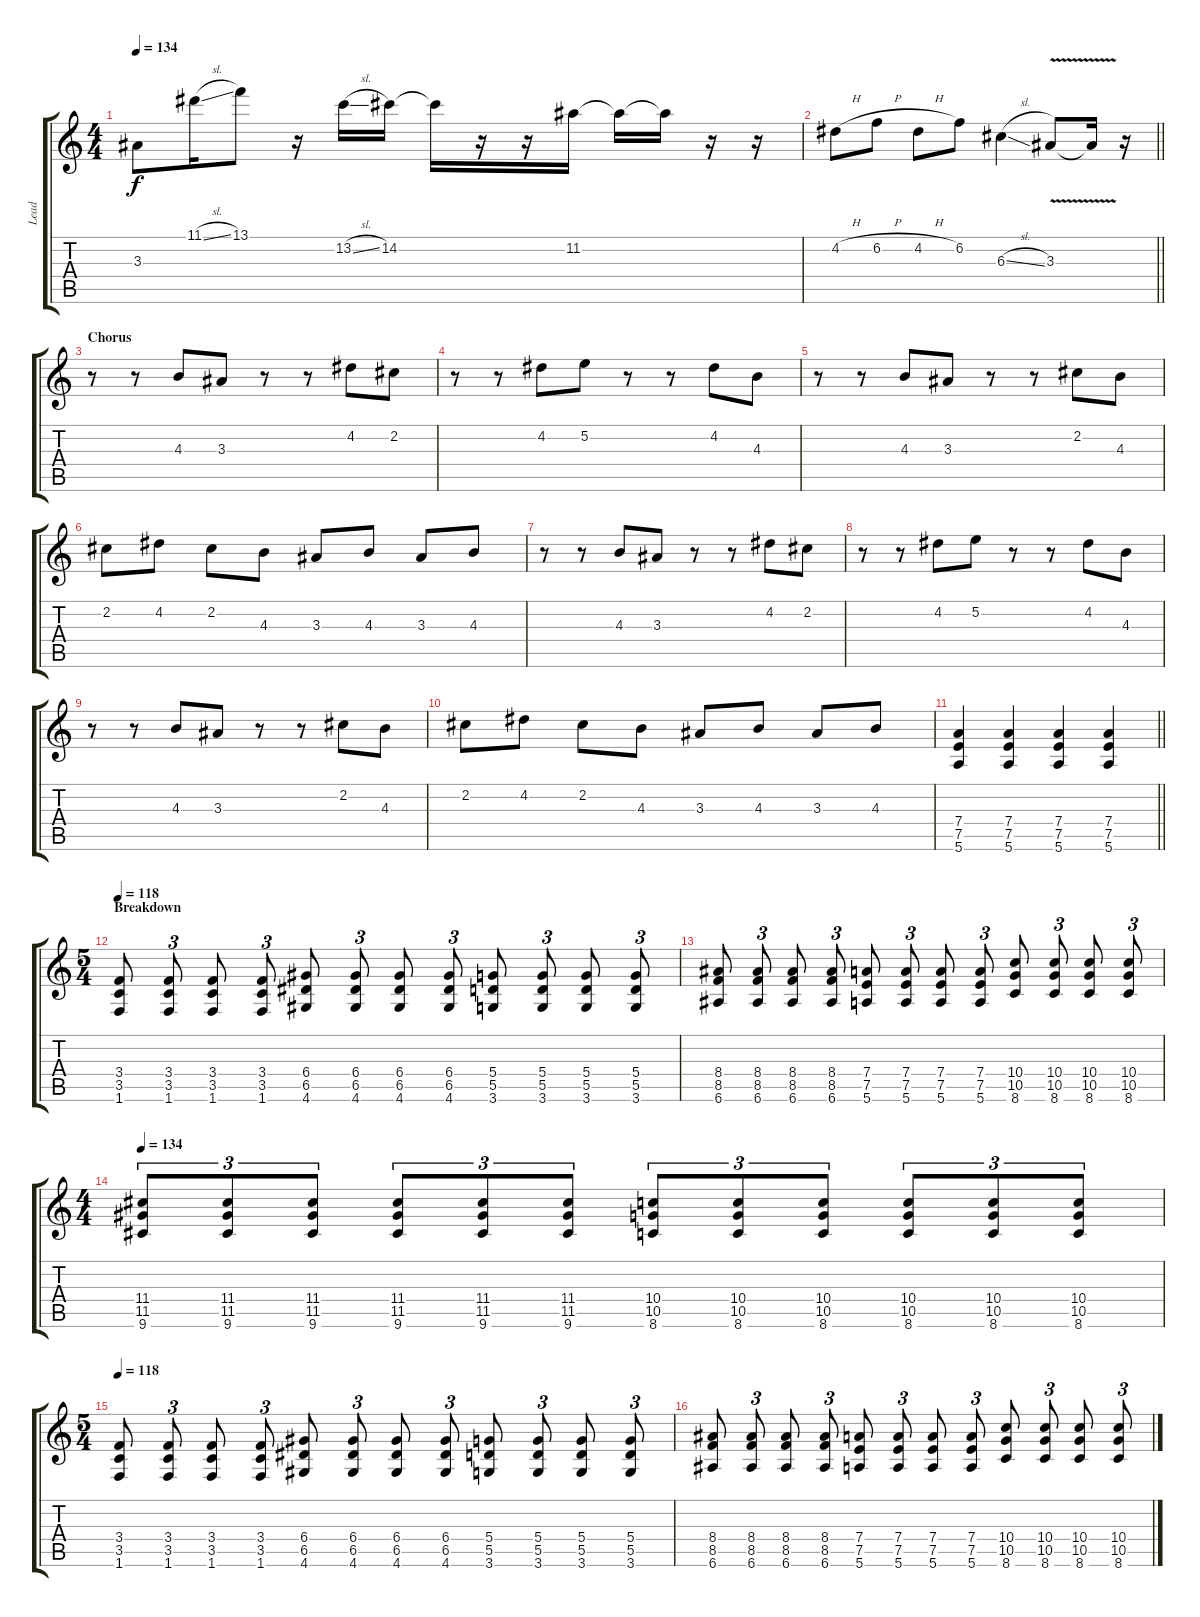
\track ("Lead" "Lead") {instrument overdrivenguitar}
\staff {score tabs}
\tuning (E4 B3 G3 D3 A2 E2) {hide}
\ts (4 4)
\tempo 134
\clef g2
\ks c
3.3{t}.8{dy f} 11.1{sl}.16 13.1.8 r.16 13.2{sl}.16 14.2.16 14.2{t}.16 r.16 r.16 11.2.16 11.2{t}.16 11.2{t}.16 r.16 r.16 |
\barLineRight lightlight
4.2{h}.8 6.2{h}.8 4.2{h}.8 6.2.8 6.3{sl}.4 3.3{v}.8 3.3{t}.16 r.16 |
\section ("" "Chorus")
r.8 r.8 4.3.8 3.3.8 r.8 r.8 4.2.8 2.2.8 |
r.8 r.8 4.2.8 5.2.8 r.8 r.8 4.2.8 4.3.8 |
r.8 r.8 4.3.8 3.3.8 r.8 r.8 2.2.8 4.3.8 |
2.2.8 4.2.8 2.2.8 4.3.8 3.3.8 4.3.8 3.3.8 4.3.8 |
r.8 r.8 4.3.8 3.3.8 r.8 r.8 4.2.8 2.2.8 |
r.8 r.8 4.2.8 5.2.8 r.8 r.8 4.2.8 4.3.8 |
r.8 r.8 4.3.8 3.3.8 r.8 r.8 2.2.8 4.3.8 |
2.2.8 4.2.8 2.2.8 4.3.8 3.3.8 4.3.8 3.3.8 4.3.8 |
\barLineRight lightlight
(7.4 7.5 5.6).4 (7.4 7.5 5.6).4 (7.4 7.5 5.6).4 (7.4 7.5 5.6).4 |
\ts (5 4)
\section ("" "Breakdown")
\tempo 118
(3.4 3.5 1.6).8 (3.4 3.5 1.6).8{tu (3 2)} (3.4 3.5 1.6).8 (3.4 3.5 1.6).8{tu (3 2)} (6.4 6.5 4.6).8 (6.4 6.5 4.6).8{tu (3 2)} (6.4 6.5 4.6).8 (6.4 6.5 4.6).8{tu (3 2)} (5.4 5.5 3.6).8 (5.4 5.5 3.6).8{tu (3 2)} (5.4 5.5 3.6).8 (5.4 5.5 3.6).8{tu (3 2)} |
(8.4 8.5 6.6).8 (8.4 8.5 6.6).8{tu (3 2)} (8.4 8.5 6.6).8 (8.4 8.5 6.6).8{tu (3 2)} (7.4 7.5 5.6).8 (7.4 7.5 5.6).8{tu (3 2)} (7.4 7.5 5.6).8 (7.4 7.5 5.6).8{tu (3 2)} (10.4 10.5 8.6).8 (10.4 10.5 8.6).8{tu (3 2)} (10.4 10.5 8.6).8 (10.4 10.5 8.6).8{tu (3 2)} |
\ts (4 4)
\tempo 134
(11.4 11.5 9.6).8{tu (3 2)} (11.4 11.5 9.6).8{tu (3 2)} (11.4 11.5 9.6).8{tu (3 2)} (11.4 11.5 9.6).8{tu (3 2)} (11.4 11.5 9.6).8{tu (3 2)} (11.4 11.5 9.6).8{tu (3 2)} (10.4 10.5 8.6).8{tu (3 2)} (10.4 10.5 8.6).8{tu (3 2)} (10.4 10.5 8.6).8{tu (3 2)} (10.4 10.5 8.6).8{tu (3 2)} (10.4 10.5 8.6).8{tu (3 2)} (10.4 10.5 8.6).8{tu (3 2)} |
\ts (5 4)
\tempo 118
(3.4 3.5 1.6).8 (3.4 3.5 1.6).8{tu (3 2)} (3.4 3.5 1.6).8 (3.4 3.5 1.6).8{tu (3 2)} (6.4 6.5 4.6).8 (6.4 6.5 4.6).8{tu (3 2)} (6.4 6.5 4.6).8 (6.4 6.5 4.6).8{tu (3 2)} (5.4 5.5 3.6).8 (5.4 5.5 3.6).8{tu (3 2)} (5.4 5.5 3.6).8 (5.4 5.5 3.6).8{tu (3 2)} |
(8.4 8.5 6.6).8 (8.4 8.5 6.6).8{tu (3 2)} (8.4 8.5 6.6).8 (8.4 8.5 6.6).8{tu (3 2)} (7.4 7.5 5.6).8 (7.4 7.5 5.6).8{tu (3 2)} (7.4 7.5 5.6).8 (7.4 7.5 5.6).8{tu (3 2)} (10.4 10.5 8.6).8 (10.4 10.5 8.6).8{tu (3 2)} (10.4 10.5 8.6).8 (10.4 10.5 8.6).8{tu (3 2)}
